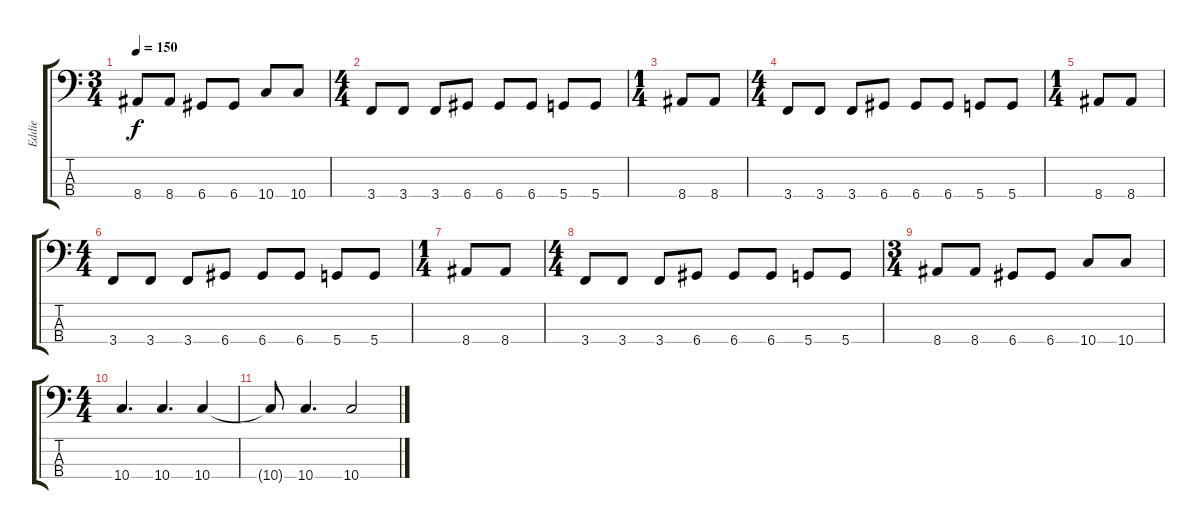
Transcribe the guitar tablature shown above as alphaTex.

\track ("Eddie" "Eddie") {instrument electricbasspick}
\staff {score tabs}
\tuning (G2 D2 A1 D1) {hide}
\ts (3 4)
\tempo 150
\clef f4
\ks c
8.4.8{dy f} 8.4.8 6.4.8 6.4.8 10.4.8 10.4.8 |
\ts (4 4)
3.4.8 3.4.8 3.4.8 6.4.8 6.4.8 6.4.8 5.4.8 5.4.8 |
\ts (1 4)
8.4.8 8.4.8 |
\ts (4 4)
3.4.8 3.4.8 3.4.8 6.4.8 6.4.8 6.4.8 5.4.8 5.4.8 |
\ts (1 4)
8.4.8 8.4.8 |
\ts (4 4)
3.4.8 3.4.8 3.4.8 6.4.8 6.4.8 6.4.8 5.4.8 5.4.8 |
\ts (1 4)
8.4.8 8.4.8 |
\ts (4 4)
3.4.8 3.4.8 3.4.8 6.4.8 6.4.8 6.4.8 5.4.8 5.4.8 |
\ts (3 4)
8.4.8 8.4.8 6.4.8 6.4.8 10.4.8 10.4.8 |
\ts (4 4)
10.4.4{d} 10.4.4{d} 10.4.4 |
10.4{t}.8 10.4.4{d} 10.4.2
